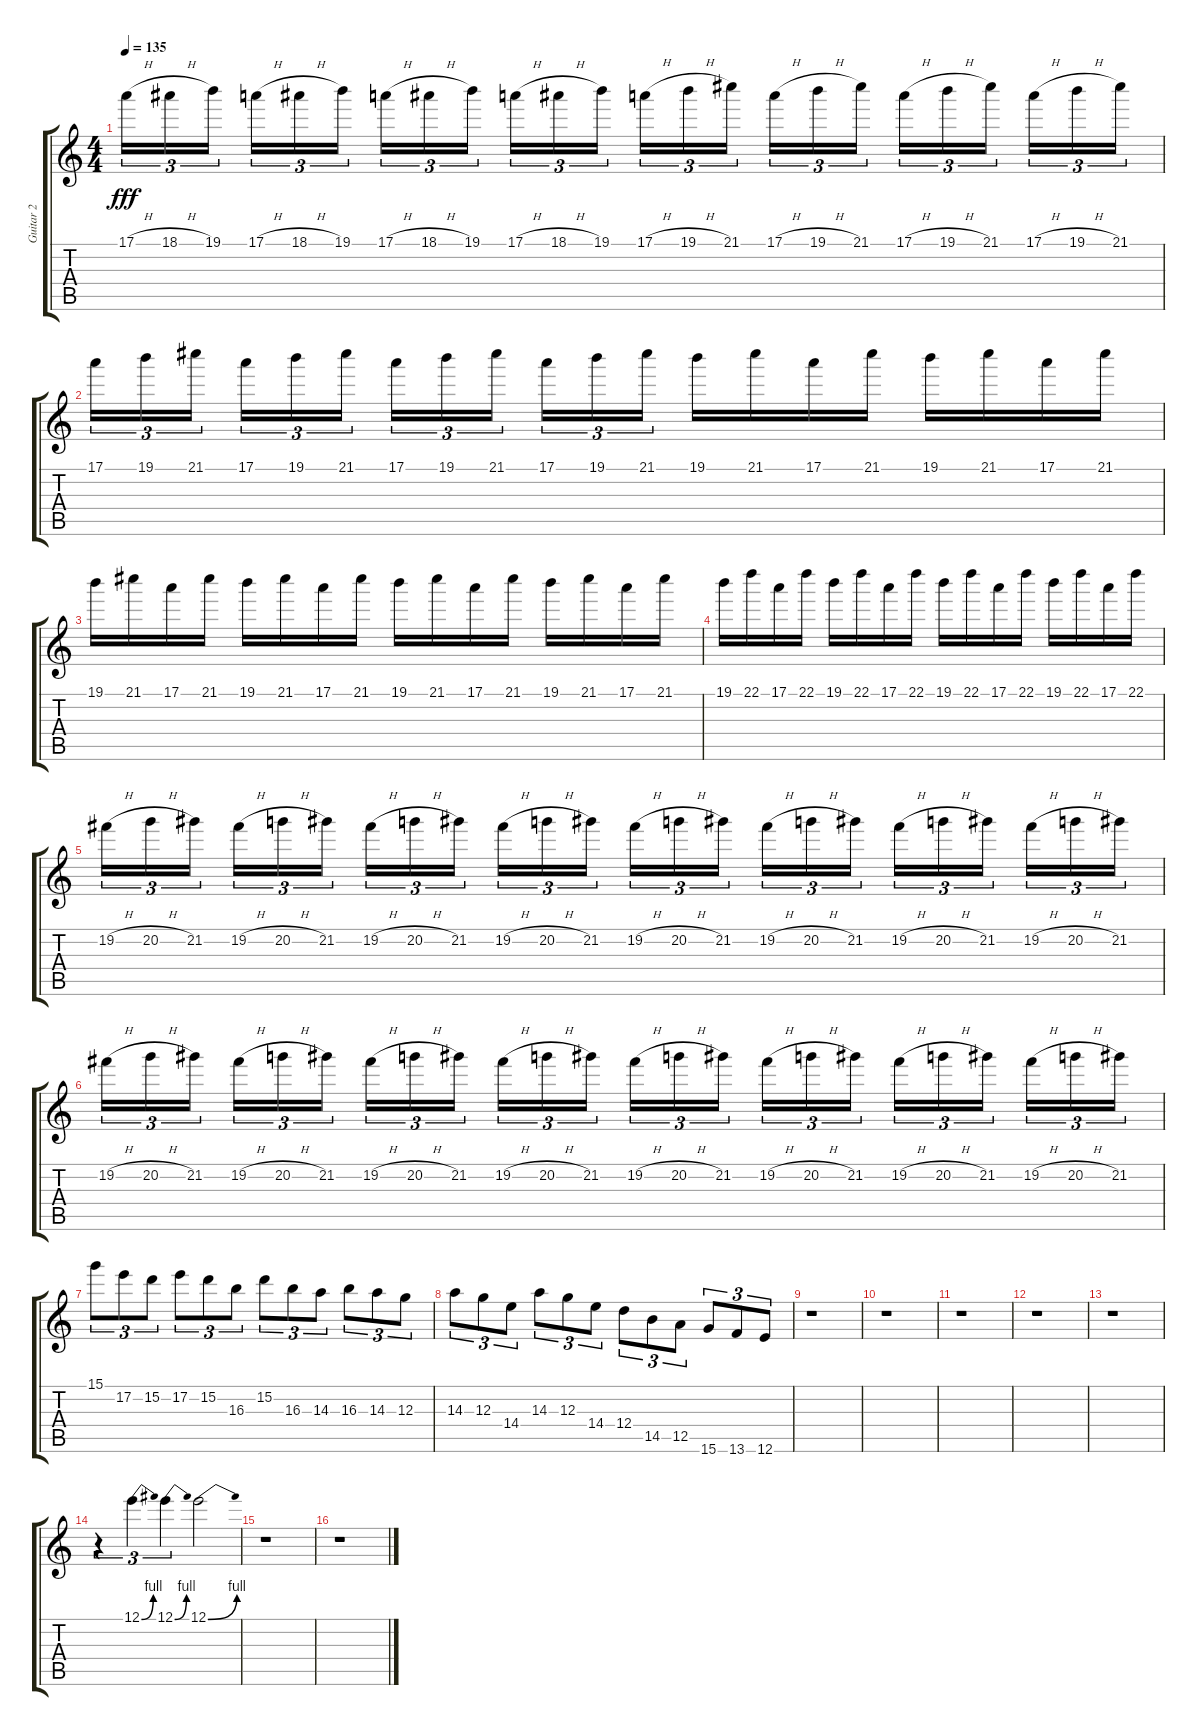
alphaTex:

\track ("Guitar 2" "Guitar 2") {instrument distortionguitar}
\staff {score tabs}
\tuning (E4 B3 G3 D3 A2 E2) {hide}
\ts (4 4)
\tempo 135
\clef g2
\ks c
17.1{h}.16{tu (3 2) dy fff} 18.1{h}.16{tu (3 2)} 19.1.16{tu (3 2)} 17.1{h}.16{tu (3 2)} 18.1{h}.16{tu (3 2)} 19.1.16{tu (3 2)} 17.1{h}.16{tu (3 2)} 18.1{h}.16{tu (3 2)} 19.1.16{tu (3 2)} 17.1{h}.16{tu (3 2)} 18.1{h}.16{tu (3 2)} 19.1.16{tu (3 2)} 17.1{h}.16{tu (3 2)} 19.1{h}.16{tu (3 2)} 21.1.16{tu (3 2)} 17.1{h}.16{tu (3 2)} 19.1{h}.16{tu (3 2)} 21.1.16{tu (3 2)} 17.1{h}.16{tu (3 2)} 19.1{h}.16{tu (3 2)} 21.1.16{tu (3 2)} 17.1{h}.16{tu (3 2)} 19.1{h}.16{tu (3 2)} 21.1.16{tu (3 2)} |
17.1.16{tu (3 2)} 19.1.16{tu (3 2)} 21.1.16{tu (3 2)} 17.1.16{tu (3 2)} 19.1.16{tu (3 2)} 21.1.16{tu (3 2)} 17.1.16{tu (3 2)} 19.1.16{tu (3 2)} 21.1.16{tu (3 2)} 17.1.16{tu (3 2)} 19.1.16{tu (3 2)} 21.1.16{tu (3 2)} 19.1.16 21.1.16 17.1.16 21.1.16 19.1.16 21.1.16 17.1.16 21.1.16 |
19.1.16 21.1.16 17.1.16 21.1.16 19.1.16 21.1.16 17.1.16 21.1.16 19.1.16 21.1.16 17.1.16 21.1.16 19.1.16 21.1.16 17.1.16 21.1.16 |
19.1.16 22.1.16 17.1.16 22.1.16 19.1.16 22.1.16 17.1.16 22.1.16 19.1.16 22.1.16 17.1.16 22.1.16 19.1.16 22.1.16 17.1.16 22.1.16 |
19.2{h}.16{tu (3 2)} 20.2{h}.16{tu (3 2)} 21.2.16{tu (3 2)} 19.2{h}.16{tu (3 2)} 20.2{h}.16{tu (3 2)} 21.2.16{tu (3 2)} 19.2{h}.16{tu (3 2)} 20.2{h}.16{tu (3 2)} 21.2.16{tu (3 2)} 19.2{h}.16{tu (3 2)} 20.2{h}.16{tu (3 2)} 21.2.16{tu (3 2)} 19.2{h}.16{tu (3 2)} 20.2{h}.16{tu (3 2)} 21.2.16{tu (3 2)} 19.2{h}.16{tu (3 2)} 20.2{h}.16{tu (3 2)} 21.2.16{tu (3 2)} 19.2{h}.16{tu (3 2)} 20.2{h}.16{tu (3 2)} 21.2.16{tu (3 2)} 19.2{h}.16{tu (3 2)} 20.2{h}.16{tu (3 2)} 21.2.16{tu (3 2)} |
19.2{h}.16{tu (3 2)} 20.2{h}.16{tu (3 2)} 21.2.16{tu (3 2)} 19.2{h}.16{tu (3 2)} 20.2{h}.16{tu (3 2)} 21.2.16{tu (3 2)} 19.2{h}.16{tu (3 2)} 20.2{h}.16{tu (3 2)} 21.2.16{tu (3 2)} 19.2{h}.16{tu (3 2)} 20.2{h}.16{tu (3 2)} 21.2.16{tu (3 2)} 19.2{h}.16{tu (3 2)} 20.2{h}.16{tu (3 2)} 21.2.16{tu (3 2)} 19.2{h}.16{tu (3 2)} 20.2{h}.16{tu (3 2)} 21.2.16{tu (3 2)} 19.2{h}.16{tu (3 2)} 20.2{h}.16{tu (3 2)} 21.2.16{tu (3 2)} 19.2{h}.16{tu (3 2)} 20.2{h}.16{tu (3 2)} 21.2.16{tu (3 2)} |
15.1.8{tu (3 2)} 17.2.8{tu (3 2)} 15.2.8{tu (3 2)} 17.2.8{tu (3 2)} 15.2.8{tu (3 2)} 16.3.8{tu (3 2)} 15.2.8{tu (3 2)} 16.3.8{tu (3 2)} 14.3.8{tu (3 2)} 16.3.8{tu (3 2)} 14.3.8{tu (3 2)} 12.3.8{tu (3 2)} |
14.3.8{tu (3 2)} 12.3.8{tu (3 2)} 14.4.8{tu (3 2)} 14.3.8{tu (3 2)} 12.3.8{tu (3 2)} 14.4.8{tu (3 2)} 12.4.8{tu (3 2)} 14.5.8{tu (3 2)} 12.5.8{tu (3 2)} 15.6.8{tu (3 2)} 13.6.8{tu (3 2)} 12.6.8{tu (3 2)} |
r.1 |
r.1 |
r.1 |
r.1 |
r.1 |
r.4{tu (3 2)} 12.1{be (bend 0 0 60 4)}.4{tu (3 2)} 12.1{be (bend 0 0 60 4)}.4{tu (3 2)} 12.1{be (bend 0 0 60 4)}.2 |
r.1 |
r.1
